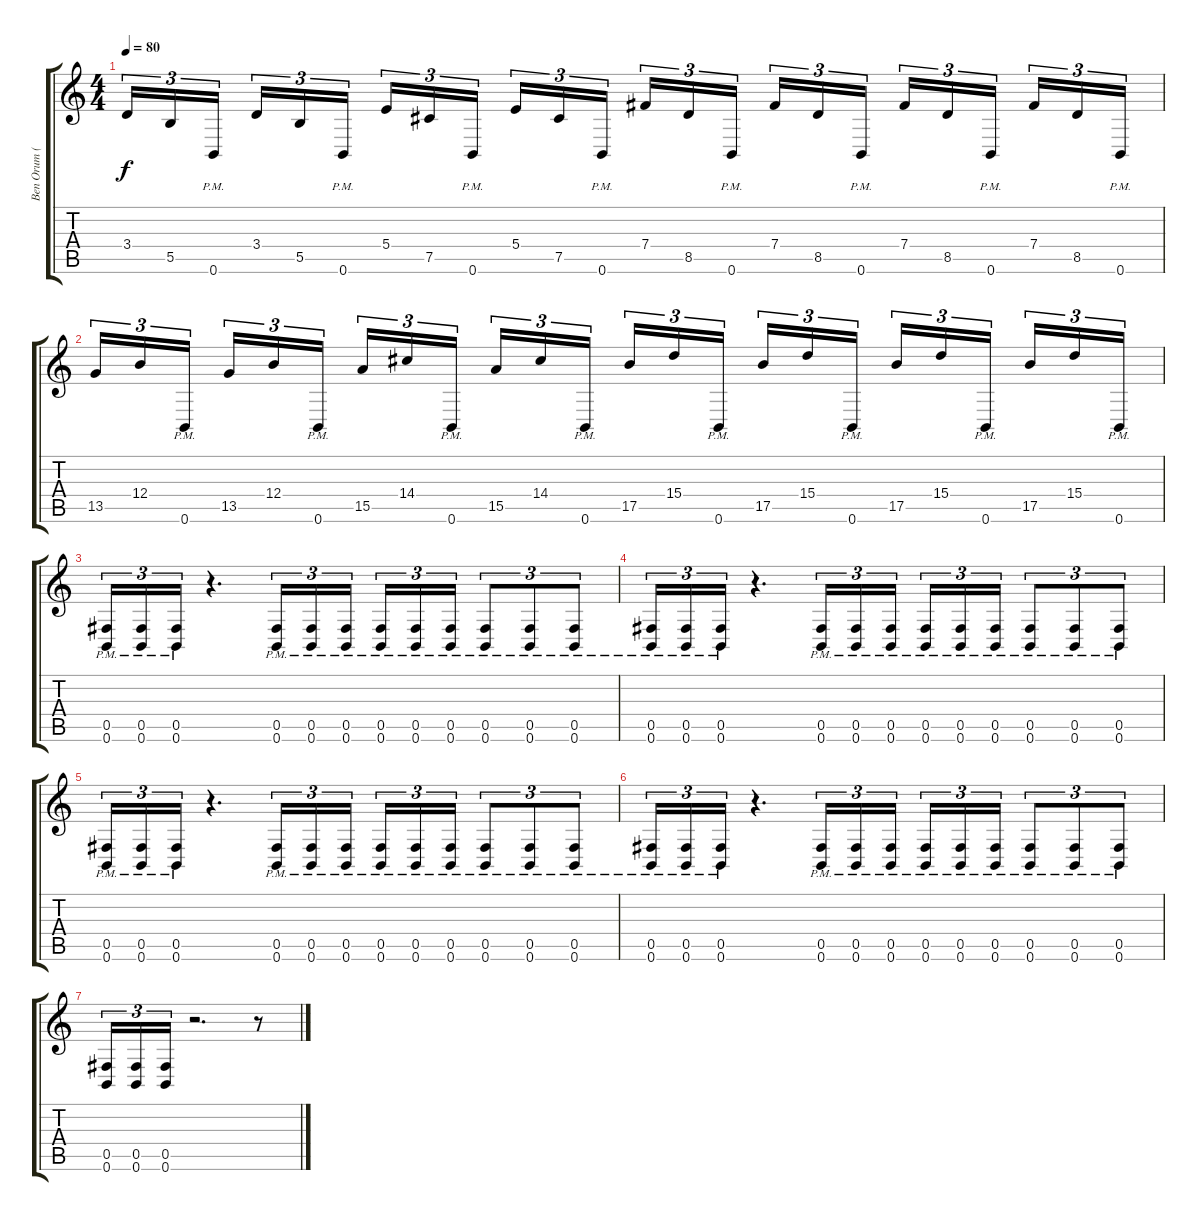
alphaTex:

\track ("Ben Orum (Guitar)" "Ben Orum (") {instrument distortionguitar}
\staff {score tabs}
\tuning (Db4 Ab3 E3 B2 Gb2 B1) {hide}
\ts (4 4)
\tempo 80
\clef g2
\ks c
3.4.16{tu (3 2) dy f} 5.5.16{tu (3 2)} 0.6{pm}.16{tu (3 2) beam splitsecondary} 3.4.16{tu (3 2)} 5.5.16{tu (3 2)} 0.6{pm}.16{tu (3 2)} 5.4.16{tu (3 2)} 7.5.16{tu (3 2)} 0.6{pm}.16{tu (3 2) beam splitsecondary} 5.4.16{tu (3 2)} 7.5.16{tu (3 2)} 0.6{pm}.16{tu (3 2)} 7.4.16{tu (3 2)} 8.5.16{tu (3 2)} 0.6{pm}.16{tu (3 2) beam splitsecondary} 7.4.16{tu (3 2)} 8.5.16{tu (3 2)} 0.6{pm}.16{tu (3 2)} 7.4.16{tu (3 2)} 8.5.16{tu (3 2)} 0.6{pm}.16{tu (3 2) beam splitsecondary} 7.4.16{tu (3 2)} 8.5.16{tu (3 2)} 0.6{pm}.16{tu (3 2)} |
13.5.16{tu (3 2)} 12.4.16{tu (3 2)} 0.6{pm}.16{tu (3 2) beam splitsecondary} 13.5.16{tu (3 2)} 12.4.16{tu (3 2)} 0.6{pm}.16{tu (3 2)} 15.5.16{tu (3 2)} 14.4.16{tu (3 2)} 0.6{pm}.16{tu (3 2) beam splitsecondary} 15.5.16{tu (3 2)} 14.4.16{tu (3 2)} 0.6{pm}.16{tu (3 2)} 17.5.16{tu (3 2)} 15.4.16{tu (3 2)} 0.6{pm}.16{tu (3 2) beam splitsecondary} 17.5.16{tu (3 2)} 15.4.16{tu (3 2)} 0.6{pm}.16{tu (3 2)} 17.5.16{tu (3 2)} 15.4.16{tu (3 2)} 0.6{pm}.16{tu (3 2) beam splitsecondary} 17.5.16{tu (3 2)} 15.4.16{tu (3 2)} 0.6{pm}.16{tu (3 2)} |
(0.5{pm} 0.6{pm}).16{tu (3 2)} (0.5{pm} 0.6{pm}).16{tu (3 2)} (0.5{pm} 0.6{pm}).16{tu (3 2)} r.4{d} (0.5{pm} 0.6{pm}).16{tu (3 2)} (0.5{pm} 0.6{pm}).16{tu (3 2)} (0.5{pm} 0.6{pm}).16{tu (3 2) beam splitsecondary} (0.5{pm} 0.6{pm}).16{tu (3 2)} (0.5{pm} 0.6{pm}).16{tu (3 2)} (0.5{pm} 0.6{pm}).16{tu (3 2)} (0.5{pm} 0.6{pm}).8{tu (3 2)} (0.5{pm} 0.6{pm}).8{tu (3 2)} (0.5{pm} 0.6{pm}).8{tu (3 2)} |
(0.5{pm} 0.6{pm}).16{tu (3 2)} (0.5{pm} 0.6{pm}).16{tu (3 2)} (0.5{pm} 0.6{pm}).16{tu (3 2)} r.4{d} (0.5{pm} 0.6{pm}).16{tu (3 2)} (0.5{pm} 0.6{pm}).16{tu (3 2)} (0.5{pm} 0.6{pm}).16{tu (3 2) beam splitsecondary} (0.5{pm} 0.6{pm}).16{tu (3 2)} (0.5{pm} 0.6{pm}).16{tu (3 2)} (0.5{pm} 0.6{pm}).16{tu (3 2)} (0.5{pm} 0.6{pm}).8{tu (3 2)} (0.5{pm} 0.6{pm}).8{tu (3 2)} (0.5{pm} 0.6{pm}).8{tu (3 2)} |
(0.5{pm} 0.6{pm}).16{tu (3 2)} (0.5{pm} 0.6{pm}).16{tu (3 2)} (0.5{pm} 0.6{pm}).16{tu (3 2)} r.4{d} (0.5{pm} 0.6{pm}).16{tu (3 2)} (0.5{pm} 0.6{pm}).16{tu (3 2)} (0.5{pm} 0.6{pm}).16{tu (3 2) beam splitsecondary} (0.5{pm} 0.6{pm}).16{tu (3 2)} (0.5{pm} 0.6{pm}).16{tu (3 2)} (0.5{pm} 0.6{pm}).16{tu (3 2)} (0.5{pm} 0.6{pm}).8{tu (3 2)} (0.5{pm} 0.6{pm}).8{tu (3 2)} (0.5{pm} 0.6{pm}).8{tu (3 2)} |
(0.5{pm} 0.6{pm}).16{tu (3 2)} (0.5{pm} 0.6{pm}).16{tu (3 2)} (0.5{pm} 0.6{pm}).16{tu (3 2)} r.4{d} (0.5{pm} 0.6{pm}).16{tu (3 2)} (0.5{pm} 0.6{pm}).16{tu (3 2)} (0.5{pm} 0.6{pm}).16{tu (3 2) beam splitsecondary} (0.5{pm} 0.6{pm}).16{tu (3 2)} (0.5{pm} 0.6{pm}).16{tu (3 2)} (0.5{pm} 0.6{pm}).16{tu (3 2)} (0.5{pm} 0.6{pm}).8{tu (3 2)} (0.5{pm} 0.6{pm}).8{tu (3 2)} (0.5{pm} 0.6{pm}).8{tu (3 2)} |
(0.5 0.6).16{tu (3 2)} (0.5 0.6).16{tu (3 2)} (0.5 0.6).16{tu (3 2)} r.2{d} r.8
